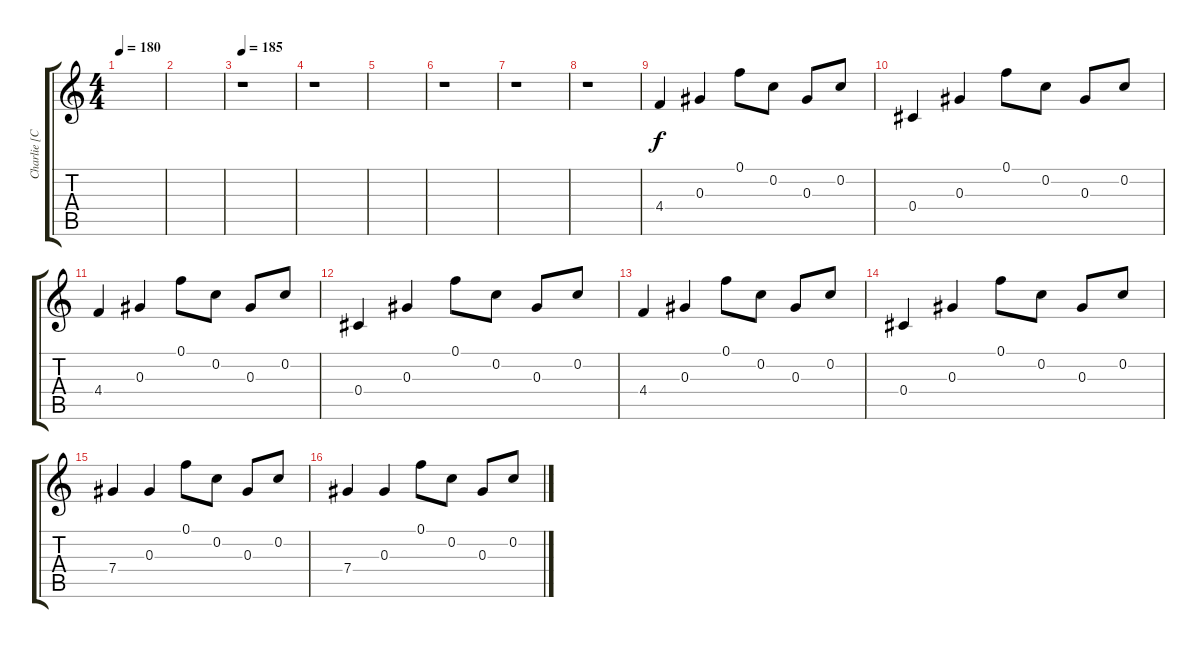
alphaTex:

\track ("Charlie [Clean]" "Charlie [C") {instrument electricguitarjazz}
\staff {score tabs}
\tuning (F4 C4 Ab3 Db3 Ab2 Db2) {hide}
\ts (4 4)
\tempo 180
\tempo 145
\tempo 180
\clef g2
\ks c
|
|
\tempo 185
r.1 |
r.1 |
|
r.1 |
r.1 |
r.1 |
4.4.4 0.3.4 0.1.8 0.2.8 0.3.8 0.2.8 |
0.4.4 0.3.4 0.1.8 0.2.8 0.3.8 0.2.8 |
4.4.4 0.3.4 0.1.8 0.2.8 0.3.8 0.2.8 |
0.4.4 0.3.4 0.1.8 0.2.8 0.3.8 0.2.8 |
4.4.4 0.3.4 0.1.8 0.2.8 0.3.8 0.2.8 |
0.4.4 0.3.4 0.1.8 0.2.8 0.3.8 0.2.8 |
7.4.4 0.3.4 0.1.8 0.2.8 0.3.8 0.2.8 |
7.4.4 0.3.4 0.1.8 0.2.8 0.3.8 0.2.8
